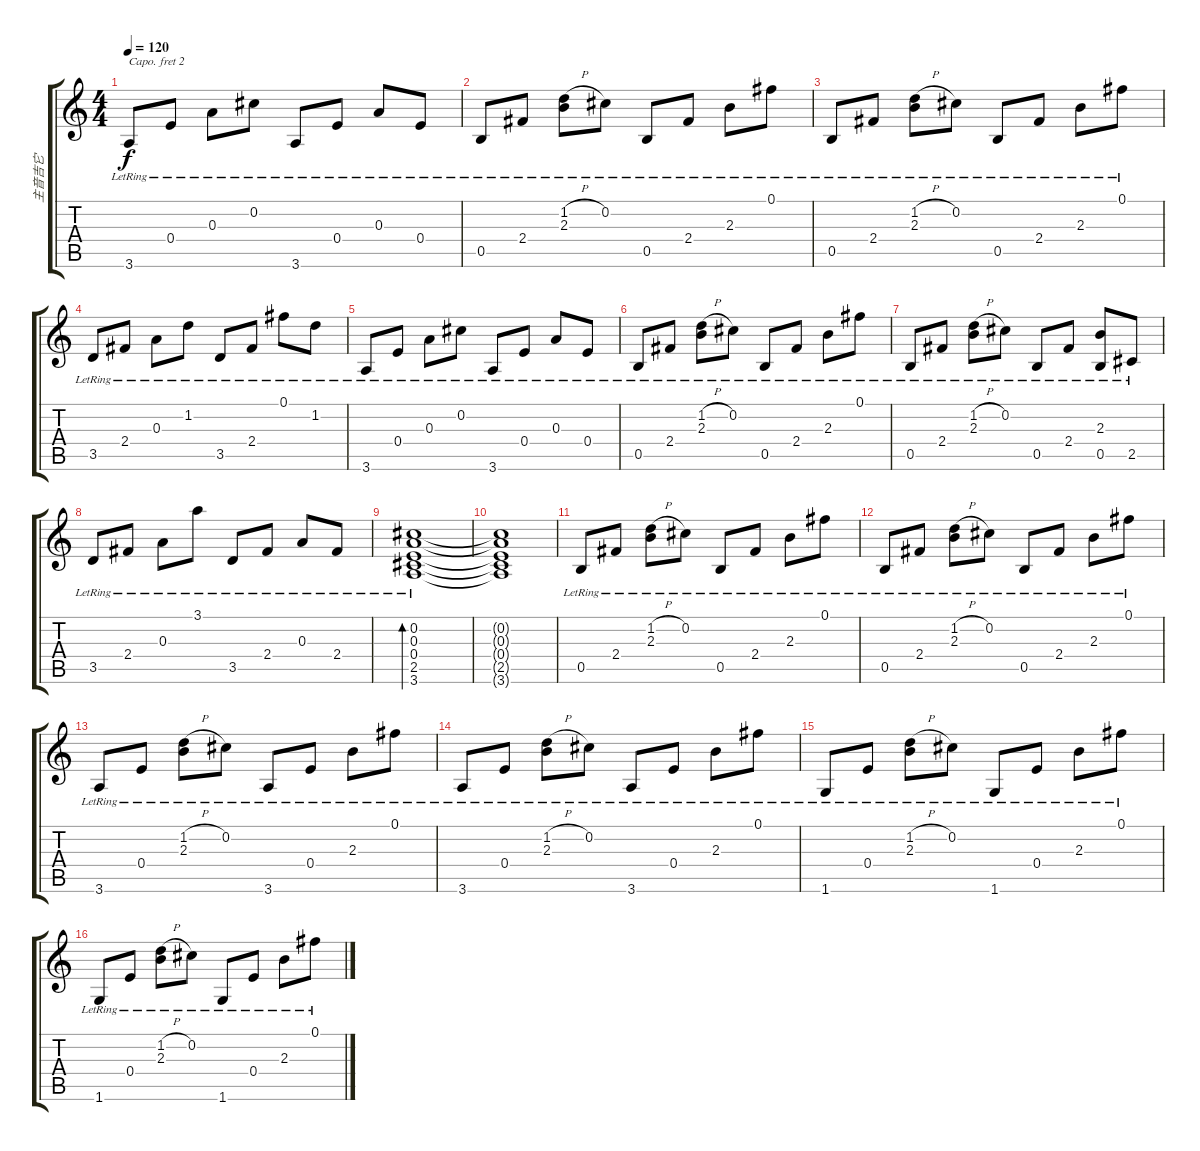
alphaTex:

\track ("主音吉它" "主音吉它") {instrument acousticguitarnylon}
\staff {score tabs}
\capo 2
\tuning (E4 B3 G3 D3 A2 E2) {hide}
\ts (4 4)
\tempo 120
\clef g2
\ks c
3.6{lr}.8{dy f} 0.4{lr}.8 0.3{lr}.8 0.2{lr}.8 3.6{lr}.8 0.4{lr}.8 0.3{lr}.8 0.4{lr}.8 |
0.5{lr}.8 2.4{lr}.8 (1.2{h} 2.3{lr}).8 0.2{lr}.8 0.5{lr}.8 2.4{lr}.8 2.3{lr}.8 0.1{lr}.8 |
0.5{lr}.8 2.4{lr}.8 (1.2{h} 2.3{lr}).8 0.2{lr}.8 0.5{lr}.8 2.4{lr}.8 2.3{lr}.8 0.1{lr}.8 |
3.5{lr}.8 2.4{lr}.8 0.3{lr}.8 1.2{lr}.8 3.5{lr}.8 2.4{lr}.8 0.1{lr}.8 1.2{lr}.8 |
3.6{lr}.8 0.4{lr}.8 0.3{lr}.8 0.2{lr}.8 3.6{lr}.8 0.4{lr}.8 0.3{lr}.8 0.4{lr}.8 |
0.5{lr}.8 2.4{lr}.8 (1.2{h} 2.3{lr}).8 0.2{lr}.8 0.5{lr}.8 2.4{lr}.8 2.3{lr}.8 0.1{lr}.8 |
0.5{lr}.8 2.4{lr}.8 (1.2{h} 2.3{lr}).8 0.2{lr}.8 0.5{lr}.8 2.4{lr}.8 (2.3{lr} 0.5{lr}).8 2.5{lr}.8 |
3.5{lr}.8 2.4{lr}.8 0.3{lr}.8 3.1{lr}.8 3.5{lr}.8 2.4{lr}.8 0.3{lr}.8 2.4{lr}.8 |
(0.2{lr} 0.3{lr} 0.4{lr} 2.5{lr} 3.6{lr}).1{bd 480} |
(0.2{t} 0.3{t} 0.4{t} 2.5{t} 3.6{t}).1 |
0.5{lr}.8 2.4{lr}.8 (1.2{h} 2.3{lr}).8 0.2{lr}.8 0.5{lr}.8 2.4{lr}.8 2.3{lr}.8 0.1{lr}.8 |
0.5{lr}.8 2.4{lr}.8 (1.2{h} 2.3{lr}).8 0.2{lr}.8 0.5{lr}.8 2.4{lr}.8 2.3{lr}.8 0.1{lr}.8 |
3.6{lr}.8 0.4{lr}.8 (1.2{h} 2.3{lr}).8 0.2{lr}.8 3.6{lr}.8 0.4{lr}.8 2.3{lr}.8 0.1{lr}.8 |
3.6{lr}.8 0.4{lr}.8 (1.2{h} 2.3{lr}).8 0.2{lr}.8 3.6{lr}.8 0.4{lr}.8 2.3{lr}.8 0.1{lr}.8 |
1.6{lr}.8 0.4{lr}.8 (1.2{h} 2.3{lr}).8 0.2{lr}.8 1.6{lr}.8 0.4{lr}.8 2.3{lr}.8 0.1{lr}.8 |
1.6{lr}.8 0.4{lr}.8 (1.2{h} 2.3{lr}).8 0.2{lr}.8 1.6{lr}.8 0.4{lr}.8 2.3{lr}.8 0.1{lr}.8
